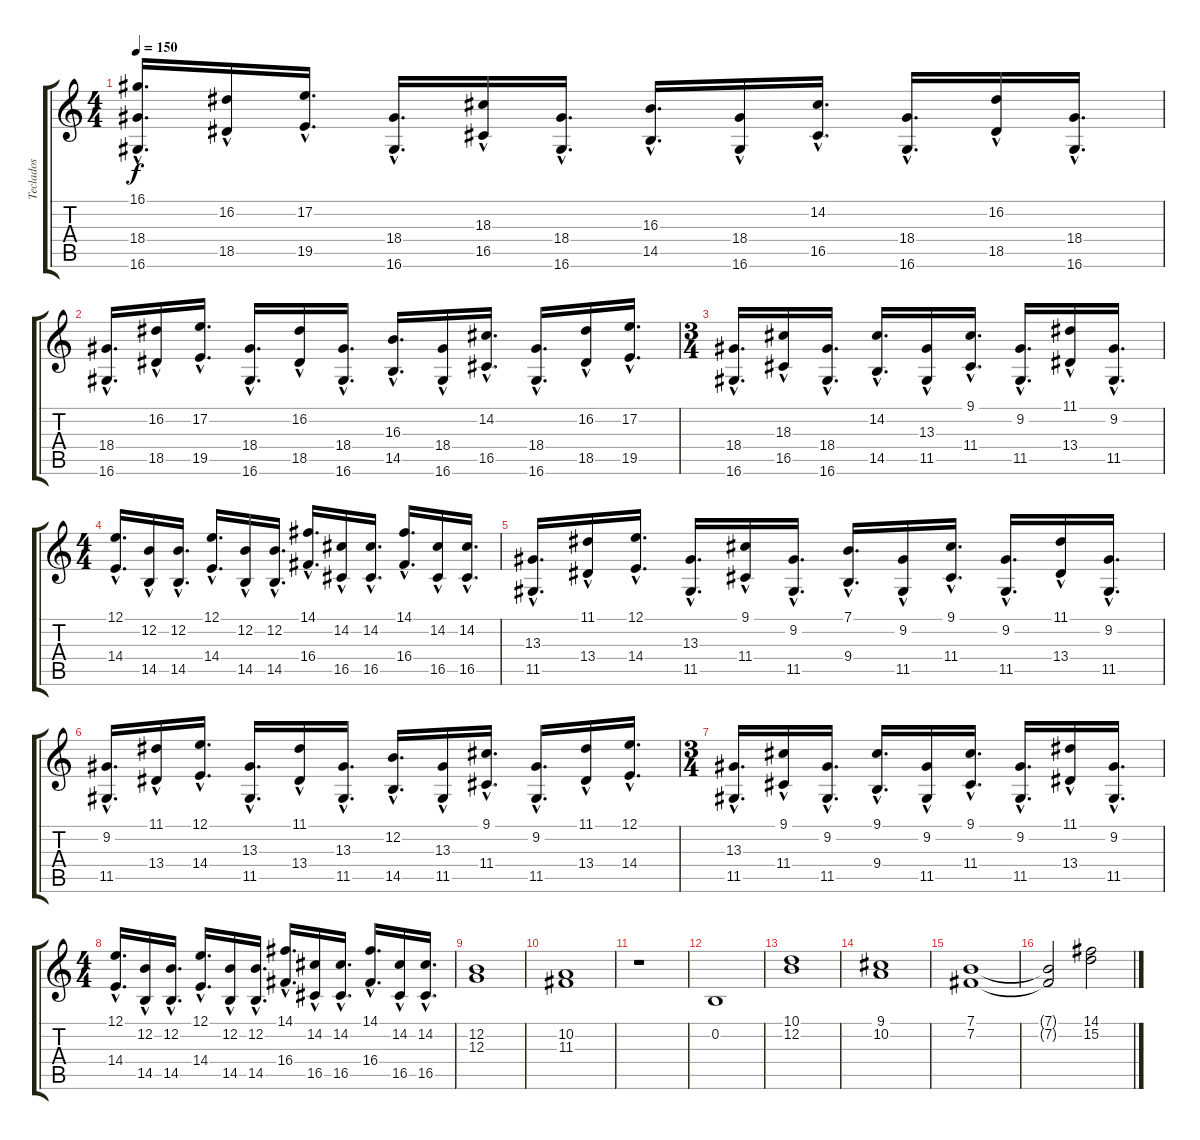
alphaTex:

\track ("Teclados" "Teclados") {instrument stringensemble1}
\staff {score tabs}
\tuning (E4 B3 G3 D3 A2 E2) {hide}
\ts (4 4)
\tempo 150
\clef g2
\ks c
(16.1 18.4{hac} 16.6{hac}).16{d dy f} (16.2{hac} 18.5{hac}).16 (17.2{hac} 19.5{hac}).16{d} (18.4{hac} 16.6{hac}).16{d} (18.3{hac} 16.5{hac}).16 (18.4{hac} 16.6{hac}).16{d} (16.3{hac} 14.5{hac}).16{d} (18.4{hac} 16.6{hac}).16 (14.2{hac} 16.5{hac}).16{d} (18.4{hac} 16.6{hac}).16{d} (16.2{hac} 18.5{hac}).16 (18.4{hac} 16.6{hac}).16{d} |
(18.4{hac} 16.6{hac}).16{d} (16.2{hac} 18.5{hac}).16 (17.2{hac} 19.5{hac}).16{d} (18.4{hac} 16.6{hac}).16{d} (16.2{hac} 18.5{hac}).16 (18.4{hac} 16.6{hac}).16{d} (16.3{hac} 14.5{hac}).16{d} (18.4{hac} 16.6{hac}).16 (14.2{hac} 16.5{hac}).16{d} (18.4{hac} 16.6{hac}).16{d} (16.2{hac} 18.5{hac}).16 (17.2{hac} 19.5{hac}).16{d} |
\ts (3 4)
(18.4{hac} 16.6{hac}).16{d} (18.3{hac} 16.5{hac}).16 (18.4{hac} 16.6{hac}).16{d} (14.2{hac} 14.5{hac}).16{d} (13.3{hac} 11.5{hac}).16 (9.1{hac} 11.4{hac}).16{d} (9.2{hac} 11.5{hac}).16{d} (11.1{hac} 13.4{hac}).16 (9.2{hac} 11.5{hac}).16{d} |
\ts (4 4)
(12.1{hac} 14.4{hac}).16{d} (12.2{hac} 14.5{hac}).16 (12.2{hac} 14.5{hac}).16{d} (12.1{hac} 14.4{hac}).16{d} (12.2{hac} 14.5{hac}).16 (12.2{hac} 14.5{hac}).16{d} (14.1{hac} 16.4{hac}).16{d} (14.2{hac} 16.5{hac}).16 (14.2{hac} 16.5{hac}).16{d} (14.1{hac} 16.4{hac}).16{d} (14.2{hac} 16.5{hac}).16 (14.2{hac} 16.5{hac}).16{d} |
(13.3{hac} 11.5{hac}).16{d} (11.1{hac} 13.4{hac}).16 (12.1{hac} 14.4{hac}).16{d} (13.3{hac} 11.5{hac}).16{d} (9.1{hac} 11.4{hac}).16 (9.2{hac} 11.5{hac}).16{d} (7.1{hac} 9.4{hac}).16{d} (9.2{hac} 11.5{hac}).16 (9.1{hac} 11.4{hac}).16{d} (9.2{hac} 11.5{hac}).16{d} (11.1{hac} 13.4{hac}).16 (9.2{hac} 11.5{hac}).16{d} |
(9.2{hac} 11.5{hac}).16{d} (11.1{hac} 13.4{hac}).16 (12.1{hac} 14.4{hac}).16{d} (13.3{hac} 11.5{hac}).16{d} (11.1{hac} 13.4{hac}).16 (13.3{hac} 11.5{hac}).16{d} (12.2{hac} 14.5{hac}).16{d} (13.3{hac} 11.5{hac}).16 (9.1{hac} 11.4{hac}).16{d} (9.2{hac} 11.5{hac}).16{d} (11.1{hac} 13.4{hac}).16 (12.1{hac} 14.4{hac}).16{d} |
\ts (3 4)
(13.3{hac} 11.5{hac}).16{d} (9.1{hac} 11.4{hac}).16 (9.2{hac} 11.5{hac}).16{d} (9.1{hac} 9.4{hac}).16{d} (9.2{hac} 11.5{hac}).16 (9.1{hac} 11.4{hac}).16{d} (9.2{hac} 11.5{hac}).16{d} (11.1{hac} 13.4{hac}).16 (9.2{hac} 11.5{hac}).16{d} |
\ts (4 4)
(12.1{hac} 14.4{hac}).16{d} (12.2{hac} 14.5{hac}).16 (12.2{hac} 14.5{hac}).16{d} (12.1{hac} 14.4{hac}).16{d} (12.2{hac} 14.5{hac}).16 (12.2{hac} 14.5{hac}).16{d} (14.1{hac} 16.4{hac}).16{d} (14.2{hac} 16.5{hac}).16 (14.2{hac} 16.5{hac}).16{d} (14.1{hac} 16.4{hac}).16{d} (14.2{hac} 16.5{hac}).16 (14.2{hac} 16.5{hac}).16{d} |
(12.2 12.3).1 |
(10.2 11.3).1 |
r.1 |
0.2.1 |
(10.1 12.2).1 |
(9.1 10.2).1 |
(7.1 7.2).1 |
(7.1{t} 7.2{t}).2 (14.1 15.2).2
